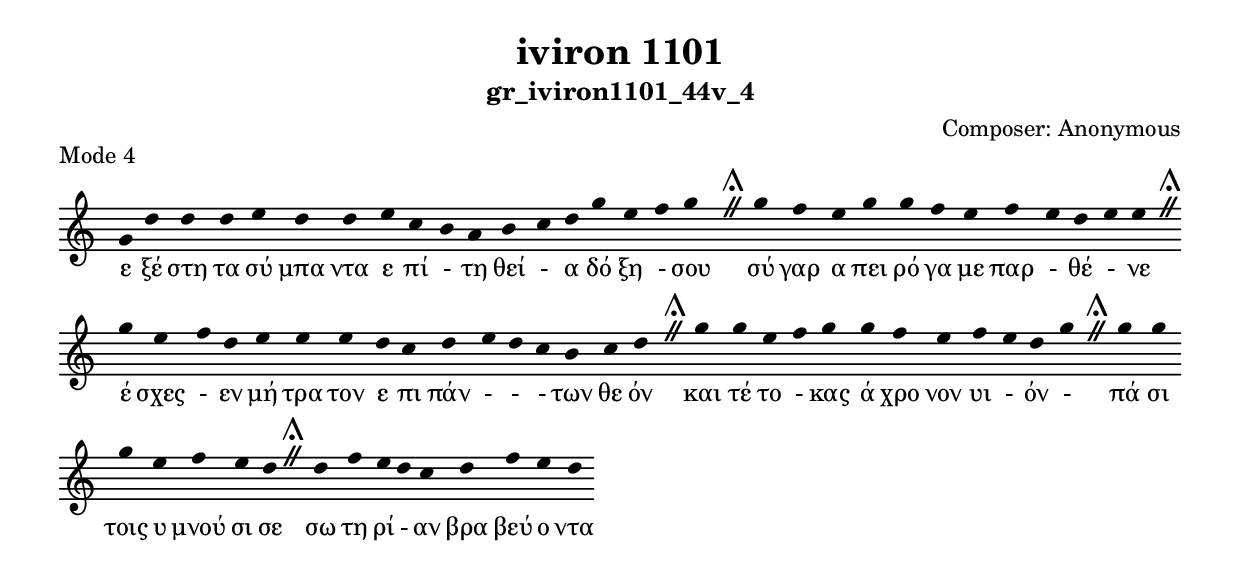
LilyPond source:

\include "gregorian.ly"

	\header {
 	  title = "iviron 1101"
	  subtitle = "gr_iviron1101_44v_4"
	  composer = "Composer: Αnonymous"
	  piece = "Mode 4"
	}

	chant = {
	  g'4 d''4 d''4 d''4 e''4 d''4 d''4 e''4 c''4 b'4 a'4 b'4 c''4 d''4 g''4 e''4 f''4 g''4 \divisioMaior
 g''4 f''4 e''4 g''4 g''4 f''4 e''4 f''4 e''4 d''4 e''4 e''4 \divisioMaior
 g''4 e''4 f''4 d''4 e''4 e''4 e''4 d''4 c''4 d''4 e''4 d''4 c''4 b'4 c''4 d''4 \divisioMaior
 g''4 g''4 e''4 f''4 g''4 g''4 f''4 e''4 f''4 e''4 d''4 g''4 \divisioMaior
 g''4 g''4 g''4 e''4 f''4 e''4 d''4 \divisioMaior
 d''4 f''4 e''4 d''4 c''4 d''4 f''4 e''4 d''4\finalis
	}

	verba = \lyricmode {ε ξέ στη τα σύ μπα ντα ε πί - τη θεί - α δό ξη - σου 
σύ γαρ α πει ρό γα με παρ - θέ - νε 
έ σχες - εν μή τρα τον ε πι πάν -  -  - των θε όν 
και τέ το - κας ά χρο νον υι - όν - 
πά σι τοις υ μνού σι σε 
σω τη ρί - αν βρα βεύ ο ντα 
	}


	\score {
	  \new Staff <<
	  \new Voice = "melody" \chant
	  \new Lyrics = "one" \lyricsto melody \verba
	  >>
	  \layout {
	    \context {
	      \Staff
	      \remove "Time_signature_engraver"
	      \remove "Bar_engraver"
	    }
	    \context {
	      \Voice
	      \remove "Stem_engraver"
	    }
	  }
	}